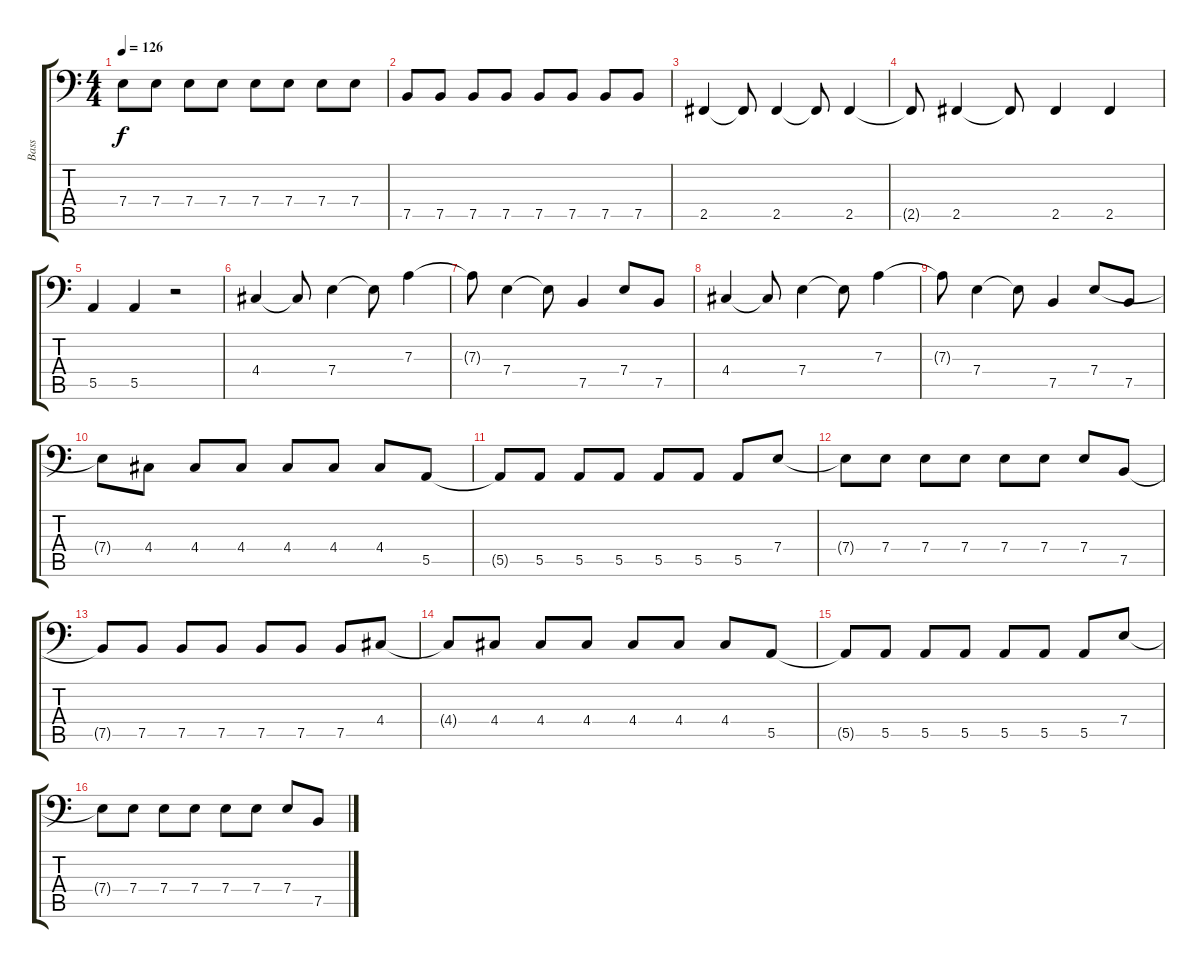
\track ("Bass" "Bass") {instrument electricbassfinger}
\staff {score tabs}
\tuning (C3 G2 D2 A1 E1 B0) {hide}
\ts (4 4)
\tempo 126
\clef f4
\ks c
7.4.8{dy f} 7.4.8 7.4.8 7.4.8 7.4.8 7.4.8 7.4.8 7.4.8 |
7.5.8 7.5.8 7.5.8 7.5.8 7.5.8 7.5.8 7.5.8 7.5.8 |
2.5.4 2.5{t}.8 2.5.4 2.5{t}.8 2.5.4 |
2.5{t}.8 2.5.4 2.5{t}.8 2.5.4 2.5.4 |
5.5.4 5.5.4 r.2 |
4.4.4 4.4{t}.8 7.4.4 7.4{t}.8 7.3.4 |
7.3{t}.8 7.4.4 7.4{t}.8 7.5.4 7.4.8 7.5.8 |
4.4.4 4.4{t}.8 7.4.4 7.4{t}.8 7.3.4 |
7.3{t}.8 7.4.4 7.4{t}.8 7.5.4 7.4.8 7.5.8 |
7.4{t}.8 4.4.8 4.4.8 4.4.8 4.4.8 4.4.8 4.4.8 5.5.8 |
5.5{t}.8 5.5.8 5.5.8 5.5.8 5.5.8 5.5.8 5.5.8 7.4.8 |
7.4{t}.8 7.4.8 7.4.8 7.4.8 7.4.8 7.4.8 7.4.8 7.5.8 |
7.5{t}.8 7.5.8 7.5.8 7.5.8 7.5.8 7.5.8 7.5.8 4.4.8 |
4.4{t}.8 4.4.8 4.4.8 4.4.8 4.4.8 4.4.8 4.4.8 5.5.8 |
5.5{t}.8 5.5.8 5.5.8 5.5.8 5.5.8 5.5.8 5.5.8 7.4.8 |
7.4{t}.8 7.4.8 7.4.8 7.4.8 7.4.8 7.4.8 7.4.8 7.5.8
